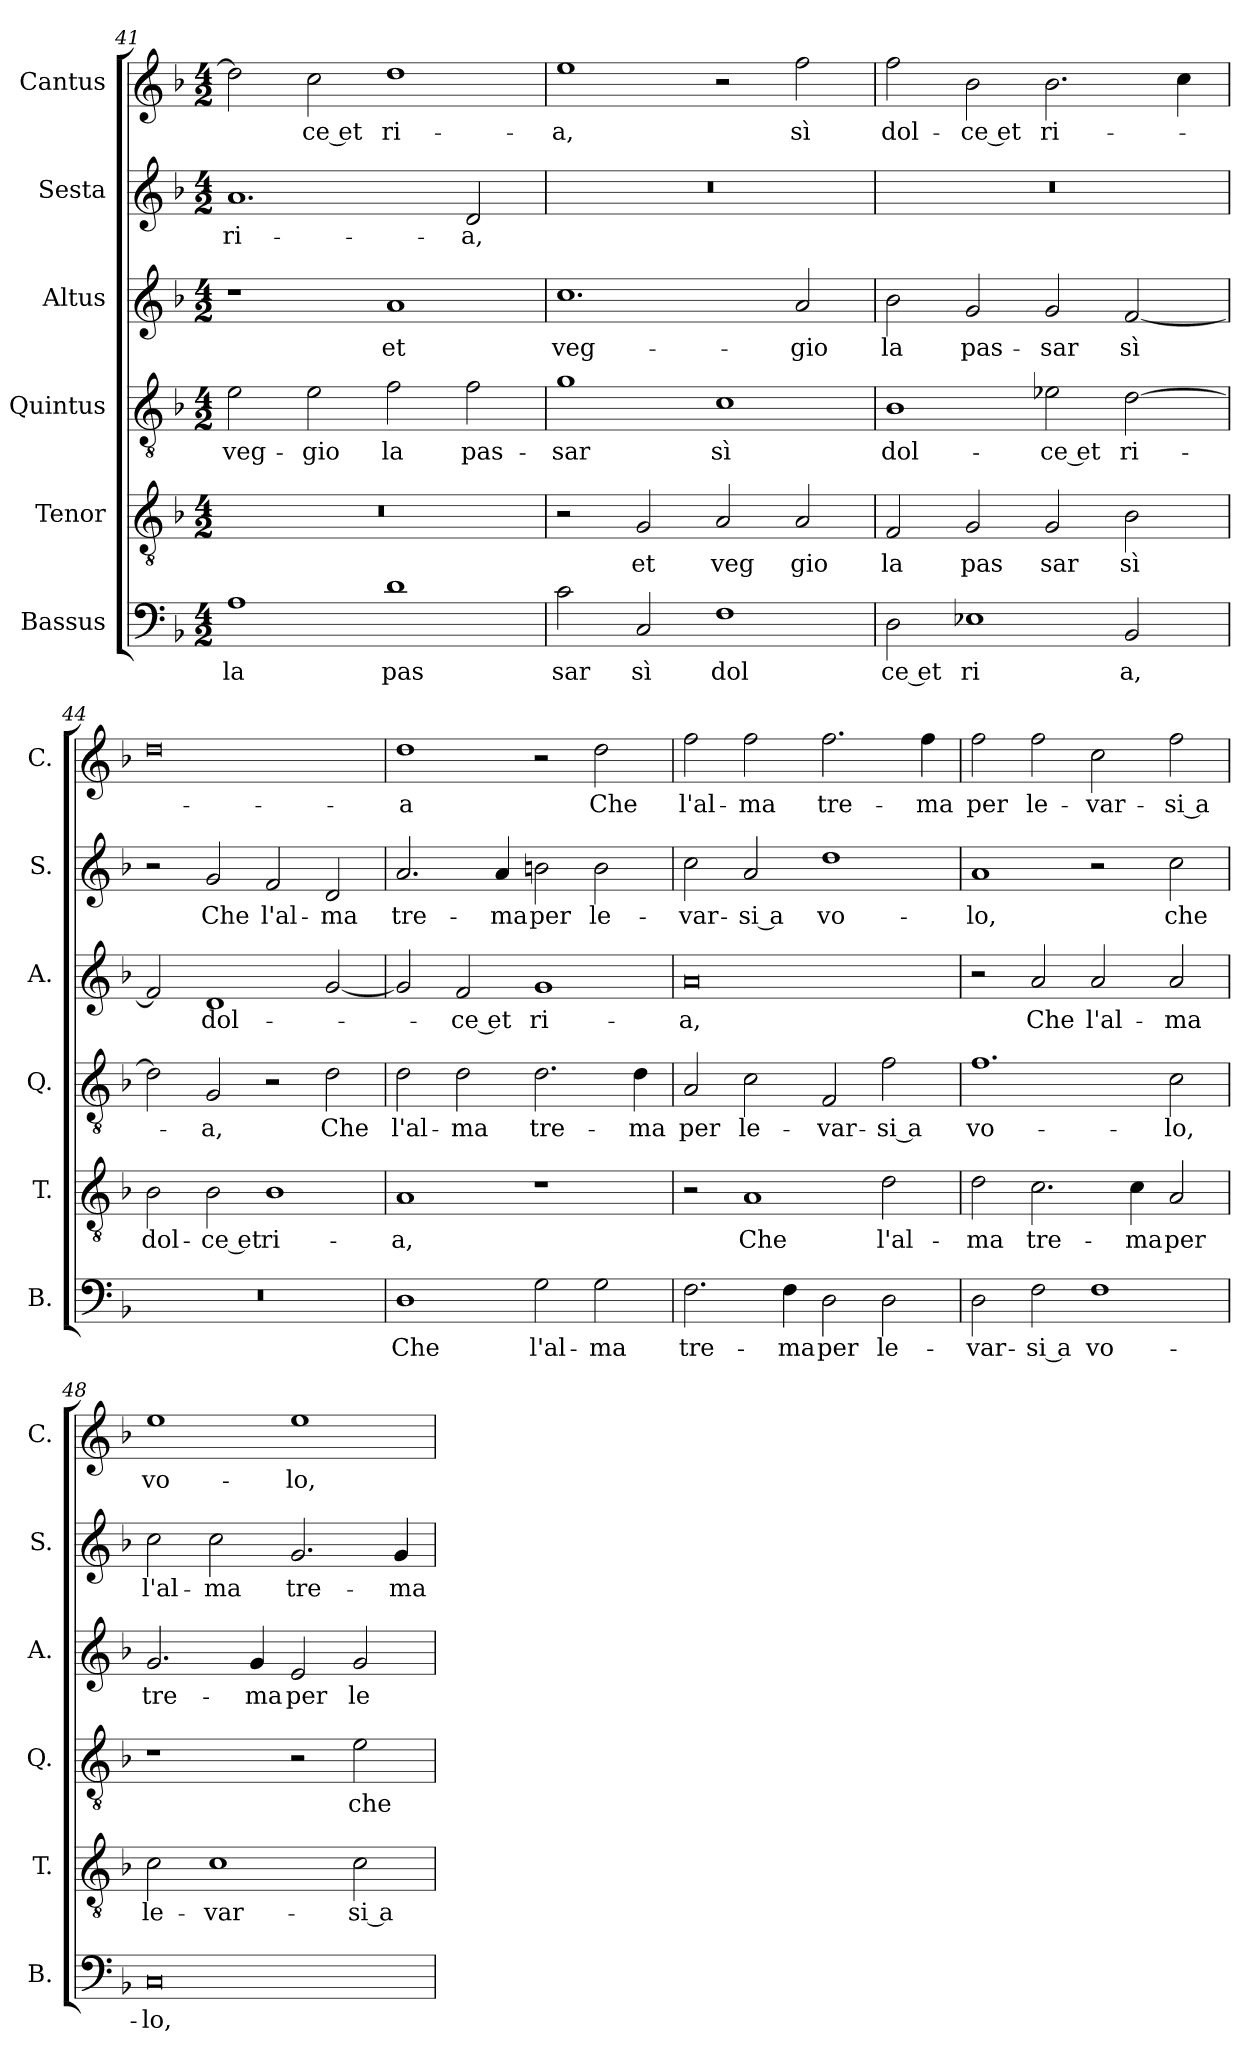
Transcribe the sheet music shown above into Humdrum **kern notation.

**kern	**text	**kern	**text	**kern	**text	**kern	**text	**kern	**text	**kern	**text
*part6	*part6	*part5	*part5	*part4	*part4	*part3	*part3	*part2	*part2	*part1	*part1
*staff6	*staff6	*staff5	*staff5	*staff4	*staff4	*staff3	*staff3	*staff2	*staff2	*staff1	*staff1
*I"Bassus	*	*I"Tenor	*	*I"Quintus	*	*I"Altus	*	*I"Sesta	*	*I"Cantus	*
*I'B.	*	*I'T.	*	*I'Q.	*	*I'A.	*	*I'S.	*	*I'C.	*
*clefF4	*	*clefGv2	*	*clefGv2	*	*clefG2	*	*clefG2	*	*clefG2	*
*k[b-]	*	*k[b-]	*	*k[b-]	*	*k[b-]	*	*k[b-]	*	*k[b-]	*
*M4/2	*	*M4/2	*	*M4/2	*	*M4/2	*	*M4/2	*	*M4/2	*
=41	=41	=41	=41	=41	=41	=41	=41	=41	=41	=41	=41
1A	la	0r	.	2e\	veg-	1r	.	1.a	ri-	2dd\]	.
.	.	.	.	2e\	-gio	.	.	.	.	2cc\	-ce et
1d	pas	.	.	2f\	la	1a	et	.	.	1dd	ri-
.	.	.	.	2f\	pas-	.	.	2d/	-a,	.	.
=42	=42	=42	=42	=42	=42	=42	=42	=42	=42	=42	=42
2c\	sar	2r	.	1g	-sar	1.cc	veg-	0r	.	1ee	-a,
2C/	sì	2G/	et	.	.	.	.	.	.	.	.
1F	dol	2A/	veg	1c	sì	.	.	.	.	2r	.
.	.	2A/	gio	.	.	2a/	-gio	.	.	2ff\	sì
=43	=43	=43	=43	=43	=43	=43	=43	=43	=43	=43	=43
2D\	ce et	2F/	la	1B-	dol-	2b-\	la	0r	.	2ff\	dol-
1E-X	ri	2G/	pas	.	.	2g/	pas-	.	.	2b-\	-ce et
.	.	2G/	sar	2e-X\	-ce et	2g/	-sar	.	.	2.b-\	ri-
2BB-/	a,	2B-\	sì	[2d\	ri-	[2f/	sì	.	.	.	.
.	.	.	.	.	.	.	.	.	.	4cc\	.
!!LO:LB:g=z
=44	=44	=44	=44	=44	=44	=44	=44	=44	=44	=44	=44
0r	.	2B-\	dol-	2d\]	.	2f/]	.	2r	.	0dd	.
.	.	2B-\	-ce et	2G/	-a,	1d	dol-	2g/	Che	.	.
.	.	1B-	ri-	2r	.	.	.	2f/	l'al-	.	.
.	.	.	.	2d\	Che	[2g/	.	2d/	-ma	.	.
=45	=45	=45	=45	=45	=45	=45	=45	=45	=45	=45	=45
1D	Che	1A	-a,	2d\	l'al-	2g/]	.	2.a/	tre-	1dd	-a
.	.	.	.	2d\	-ma	2f/	-ce et	.	.	.	.
.	.	.	.	.	.	.	.	4a/	-ma	.	.
2G\	l'al-	1r	.	2.d\	tre-	1g	ri-	2bn\	per	2r	.
2G\	-ma	.	.	.	.	.	.	2b\	le-	2dd\	Che
.	.	.	.	4d\	-ma	.	.	.	.	.	.
=46	=46	=46	=46	=46	=46	=46	=46	=46	=46	=46	=46
2.F\	tre-	2r	.	2A/	per	0a	-a,	2cc\	-var-	2ff\	l'al-
.	.	1A	Che	2c\	le-	.	.	2a/	-si a	2ff\	-ma
4F\	-ma	.	.	.	.	.	.	.	.	.	.
2D\	per	.	.	2F/	-var-	.	.	1dd	vo-	2.ff\	tre-
2D\	le-	2d\	l'al-	2f\	-si a	.	.	.	.	.	.
.	.	.	.	.	.	.	.	.	.	4ff\	-ma
=47	=47	=47	=47	=47	=47	=47	=47	=47	=47	=47	=47
2D\	-var-	2d\	-ma	1.f	vo-	2r	.	1a	-lo,	2ff\	per
2F\	-si a	2.c\	tre-	.	.	2a/	Che	.	.	2ff\	le-
1F	vo-	.	.	.	.	2a/	l'al-	2r	.	2cc\	-var-
.	.	4c\	-ma	.	.	.	.	.	.	.	.
.	.	2A/	per	2c\	-lo,	2a/	-ma	2cc\	che	2ff\	-si a
=48	=48	=48	=48	=48	=48	=48	=48	=48	=48	=48	=48
0C	-lo,	2c\	le-	1r	.	2.g/	tre-	2cc\	l'al-	1ee	vo-
.	.	1c	-var-	.	.	.	.	2cc\	-ma	.	.
.	.	.	.	.	.	4g/	-ma	.	.	.	.
.	.	.	.	2r	.	2e/	per	2.g/	tre-	1ee	-lo,
.	.	2c\	-si a	2e\	che	2g/	le-	.	.	.	.
.	.	.	.	.	.	.	.	4g/	-ma	.	.
=	=	=	=	=	=	=	=	=	=	=	=
*-	*-	*-	*-	*-	*-	*-	*-	*-	*-	*-	*-
